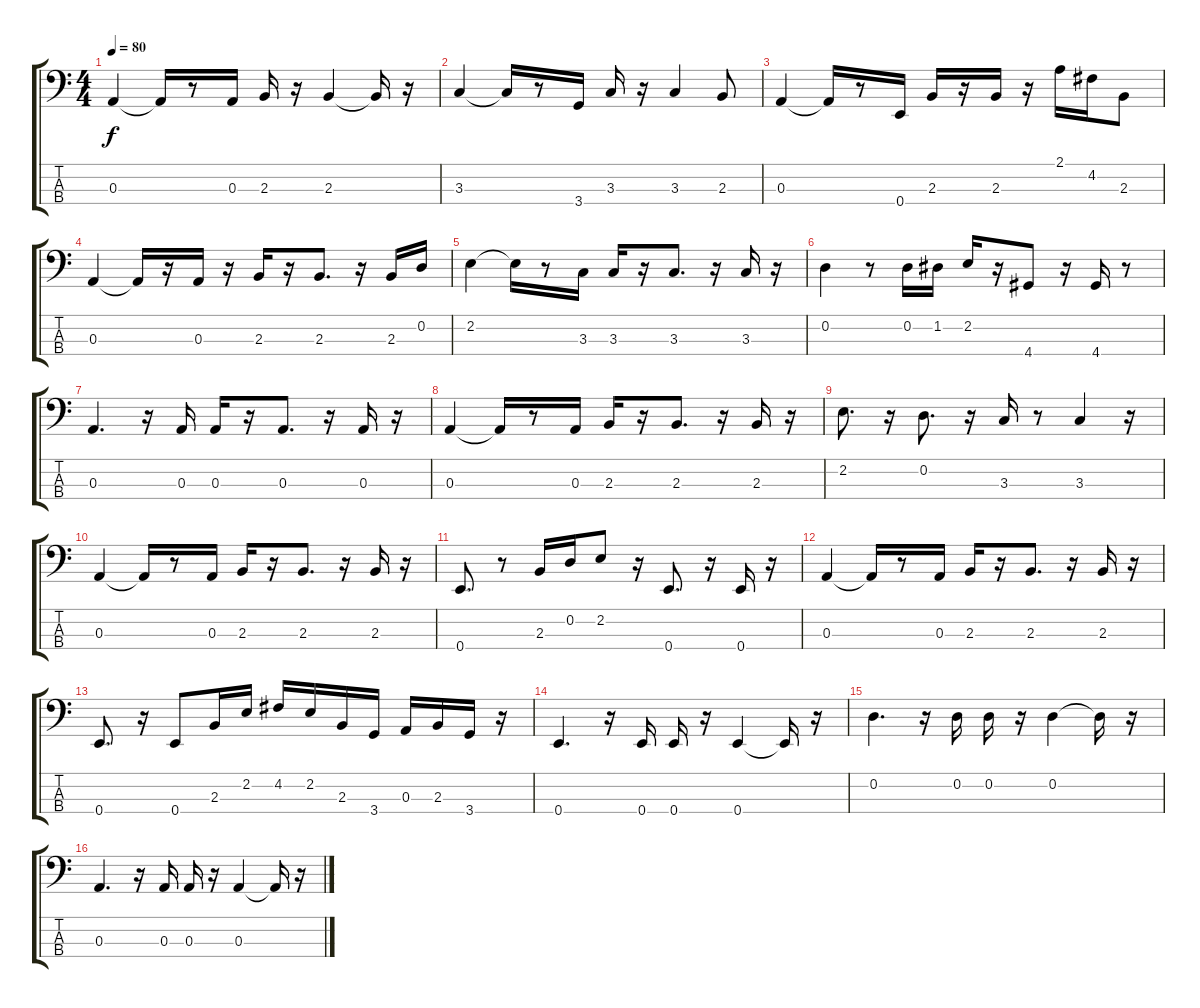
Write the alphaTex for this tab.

\track "" {instrument electricbassfinger}
\staff {score tabs}
\tuning (G2 D2 A1 E1) {hide}
\ts (4 4)
\tempo 80
\clef f4
\ks c
0.3.4{dy f} 0.3{t}.16 r.8 0.3.16 2.3.16 r.16 2.3.4 2.3{t}.16 r.16 |
3.3.4 3.3{t}.16 r.8 3.4.16 3.3.16 r.16 3.3.4 2.3.8 |
0.3.4 0.3{t}.16 r.8 0.4.16 2.3.16 r.16 2.3.16 r.16 2.1.16 4.2.16 2.3.8 |
0.3.4 0.3{t}.16 r.16 0.3.16 r.16 2.3.16 r.16 2.3.8{d} r.16 2.3.16 0.2.16 |
2.2.4 2.2{t}.16 r.8 3.3.16 3.3.16 r.16 3.3.8{d} r.16 3.3.16 r.16 |
0.2.4 r.8 0.2.16 1.2.16 2.2.16 r.16 4.4.8 r.16 4.4.16 r.8 |
0.3.4{d} r.16 0.3.16 0.3.16 r.16 0.3.8{d} r.16 0.3.16 r.16 |
0.3.4 0.3{t}.16 r.8 0.3.16 2.3.16 r.16 2.3.8{d} r.16 2.3.16 r.16 |
2.2.8{d} r.16 0.2.8{d} r.16 3.3.16 r.8 3.3.4 r.16 |
0.3.4 0.3{t}.16 r.8 0.3.16 2.3.16 r.16 2.3.8{d} r.16 2.3.16 r.16 |
0.4.8{d} r.8 2.3.16 0.2.16 2.2.8 r.16 0.4.8{d} r.16 0.4.16 r.16 |
0.3.4 0.3{t}.16 r.8 0.3.16 2.3.16 r.16 2.3.8{d} r.16 2.3.16 r.16 |
0.4.8{d} r.16 0.4.8 2.3.16 2.2.16 4.2.16 2.2.16 2.3.16 3.4.16 0.3.16 2.3.16 3.4.16 r.16 |
0.4.4{d} r.16 0.4.16 0.4.16 r.16 0.4.4 0.4{t}.16 r.16 |
0.2.4{d} r.16 0.2.16 0.2.16 r.16 0.2.4 0.2{t}.16 r.16 |
0.3.4{d} r.16 0.3.16 0.3.16 r.16 0.3.4 0.3{t}.16 r.16
